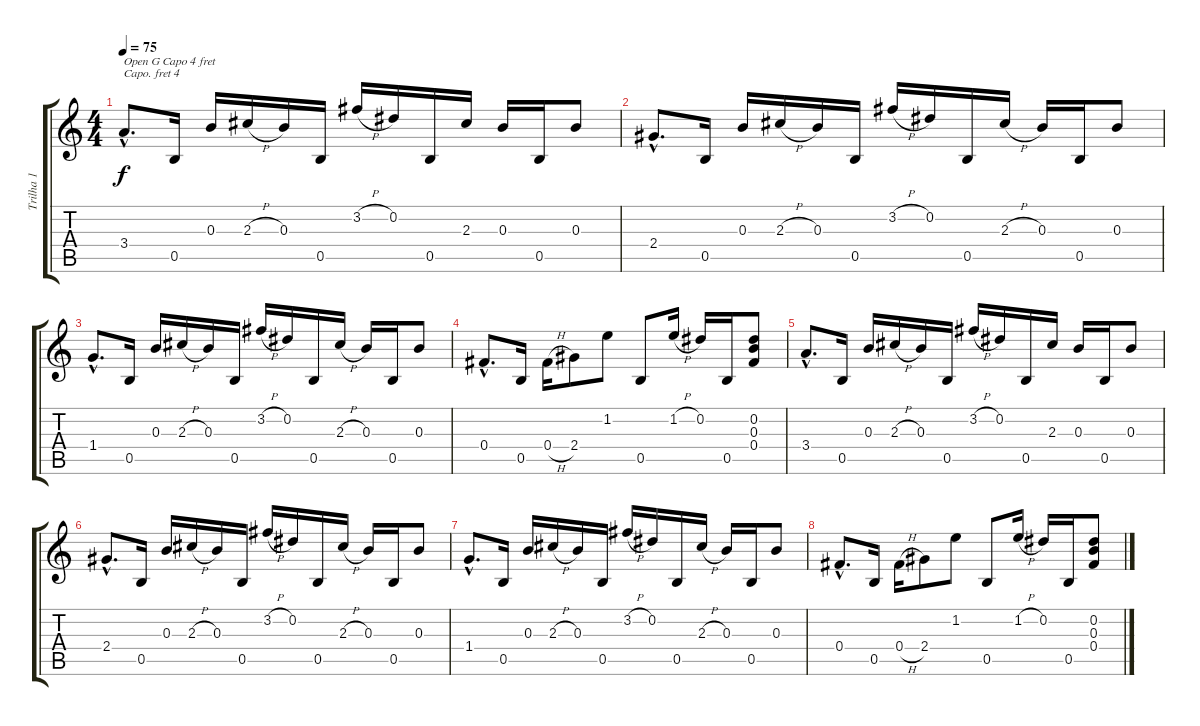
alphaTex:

\track ("Trilha 1" "Trilha 1") {instrument acousticguitarnylon}
\staff {score tabs}
\capo 4
\tuning (D4 B3 G3 D3 G2 D2) {hide}
\ts (4 4)
\tempo 75
\clef g2
\ks c
3.4{hac}.8{d txt "Open G Capo 4 fret" dy f instrument acousticguitarnylon} 0.5.16 0.3.16 2.3{h}.16 0.3.16 0.5.16 3.2{h}.16 0.2.16 0.5.16 2.3.16 0.3.16 0.5.16 0.3.8 |
2.4{hac}.8{d} 0.5.16 0.3.16 2.3{h}.16 0.3.16 0.5.16 3.2{h}.16 0.2.16 0.5.16 2.3{h}.16 0.3.16 0.5.16 0.3.8 |
1.4{hac}.8{d} 0.5.16 0.3.16 2.3{h}.16 0.3.16 0.5.16 3.2{h}.16 0.2.16 0.5.16 2.3{h}.16 0.3.16 0.5.16 0.3.8 |
0.4{hac}.8{d} 0.5.16 0.4{h}.16 2.4.8 1.2.8 0.5.8 1.2{h}.16 0.2.16 0.5.16 (0.2 0.3 0.4).8 |
3.4{hac}.8{d} 0.5.16 0.3.16 2.3{h}.16 0.3.16 0.5.16 3.2{h}.16 0.2.16 0.5.16 2.3.16 0.3.16 0.5.16 0.3.8 |
2.4{hac}.8{d} 0.5.16 0.3.16 2.3{h}.16 0.3.16 0.5.16 3.2{h}.16 0.2.16 0.5.16 2.3{h}.16 0.3.16 0.5.16 0.3.8 |
1.4{hac}.8{d} 0.5.16 0.3.16 2.3{h}.16 0.3.16 0.5.16 3.2{h}.16 0.2.16 0.5.16 2.3{h}.16 0.3.16 0.5.16 0.3.8 |
0.4{hac}.8{d} 0.5.16 0.4{h}.16 2.4.8 1.2.8 0.5.8 1.2{h}.16 0.2.16 0.5.16 (0.2 0.3 0.4).8
